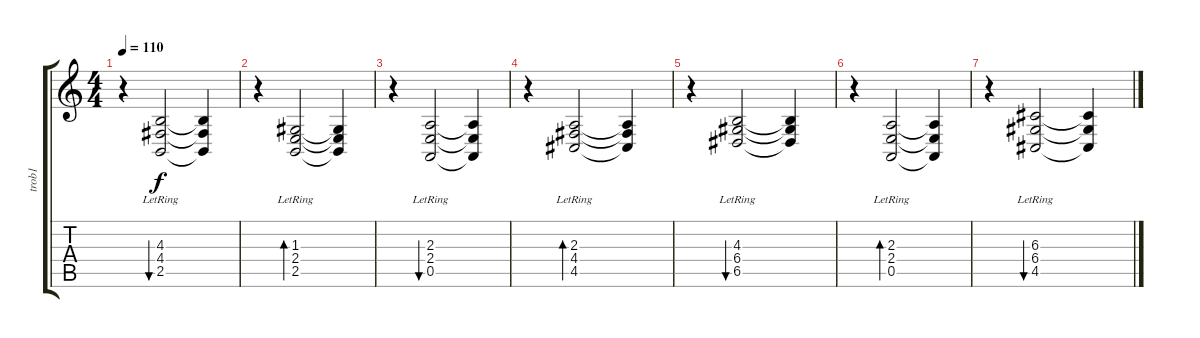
\track ("trob1" "trob1") {instrument brasssection}
\staff {score tabs}
\tuning (E4 B3 G3 D3 A2 E2) {hide}
\ts (4 4)
\tempo 110
\clef g2
\ks c
r.4{dy f} (4.3{lr} 4.4{lr} 2.5{lr}).2{bu 120} (4.3{t} 4.4{t} 2.5{t}).4 |
r.4{volume 0} (1.3{lr} 2.4{lr} 2.5{lr}).2{bd 120} (1.3{t} 2.4{t} 2.5{t}).4 |
r.4 (2.3{lr} 2.4{lr} 0.5{lr}).2{bu 120} (2.3{t} 2.4{t} 0.5{t}).4 |
r.4 (2.3{lr} 4.4{lr} 4.5{lr}).2{bd 120} (2.3{t} 4.4{t} 4.5{t}).4 |
r.4 (4.3{lr} 6.4{lr} 6.5{lr}).2{bu 120} (4.3{t} 6.4{t} 6.5{t}).4 |
r.4 (2.3{lr} 2.4{lr} 0.5{lr}).2{bd 120} (2.3{t} 2.4{t} 0.5{t}).4 |
r.4 (6.3{lr} 6.4{lr} 4.5{lr}).2{bu 120} (6.3{t} 6.4{t} 4.5{t}).4
